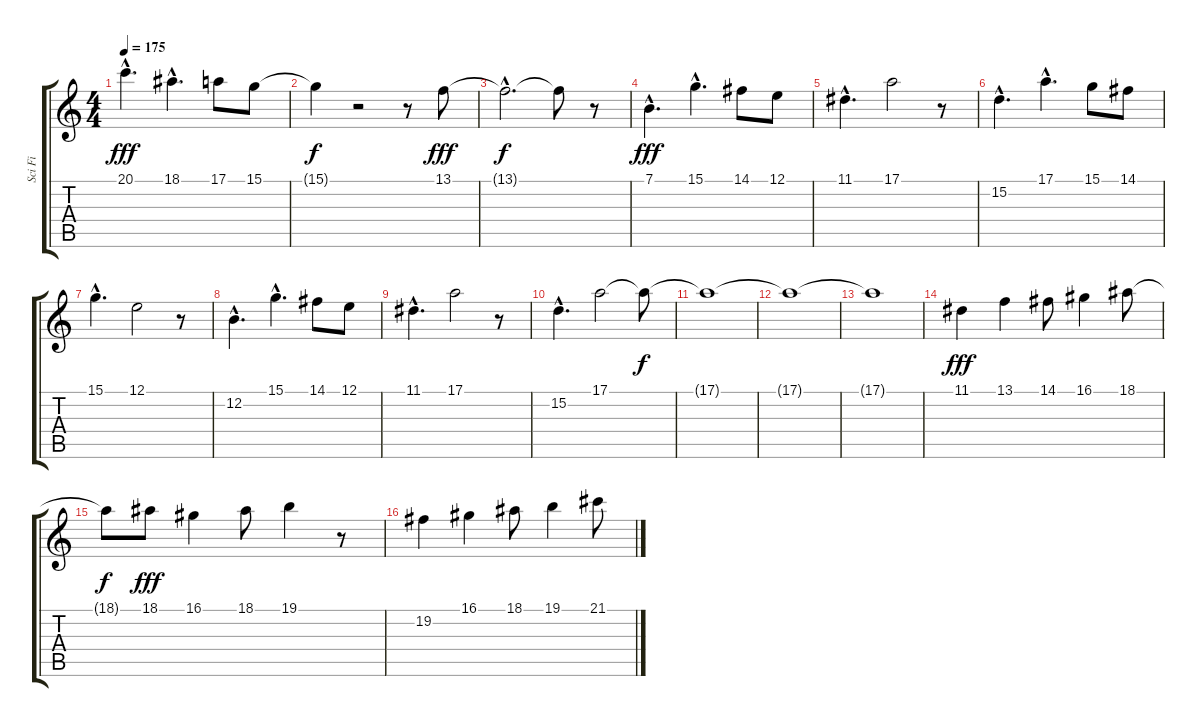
\track ("Sci Fi" "Sci Fi") {instrument fx8scifi}
\staff {score tabs}
\tuning (E4 B3 G3 D3 A2 E2) {hide}
\ts (4 4)
\tempo 175
\clef g2
\ks c
20.1{hac}.4{d dy fff} 18.1{hac}.4{d} 17.1.8 15.1.8 |
15.1{t}.4{dy f} r.2 r.8 13.1.8{dy fff} |
13.1{hac t}.2{d dy f} 13.1{t}.8 r.8 |
7.1{hac}.4{d dy fff instrument pad5bowed} 15.1{hac}.4{d} 14.1.8 12.1.8 |
11.1{hac}.4{d} 17.1.2 r.8 |
15.2{hac}.4{d} 17.1{hac}.4{d} 15.1.8 14.1.8 |
15.1{hac}.4{d} 12.1.2 r.8 |
12.2{hac}.4{d} 15.1{hac}.4{d} 14.1.8 12.1.8 |
11.1{hac}.4{d} 17.1.2 r.8 |
15.2{hac}.4{d} 17.1.2 17.1{t}.8{dy f} |
17.1{t}.1 |
17.1{t}.1 |
17.1{t}.1 |
11.1.4{dy fff instrument fx8scifi} 13.1.4 14.1.8 16.1.4 18.1.8 |
18.1{t}.8{dy f} 18.1.8{dy fff} 16.1.4 18.1.8 19.1.4 r.8 |
19.2.4 16.1.4 18.1.8 19.1.4 21.1.8
